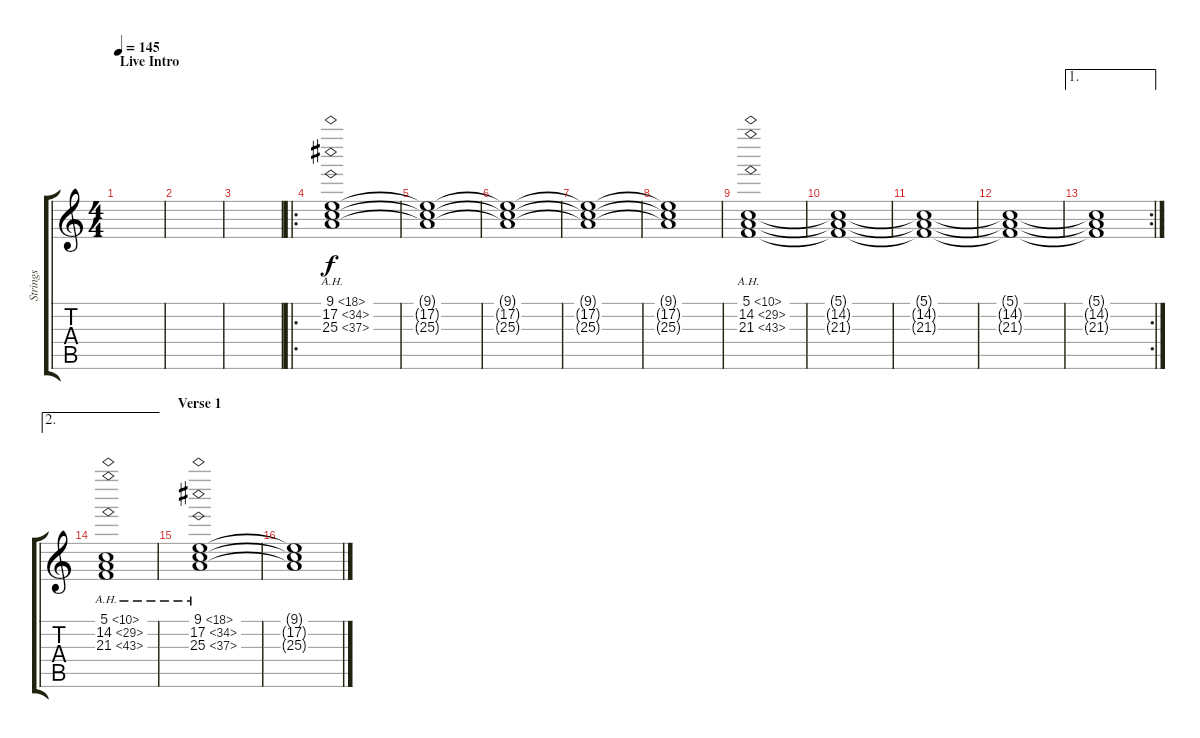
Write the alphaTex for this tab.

\track ("Strings" "Strings") {instrument stringensemble1}
\staff {score tabs}
\tuning (C4 G3 Eb3 Bb2 F2 C2) {hide}
\ts (4 4)
\section ("" "Live Intro")
\tempo 145
\clef g2
\ks c
|
|
|
\ro
(9.1{ah 9} 17.2{ah 17} 25.3{ah 12}).1 |
(9.1{t} 17.2{t} 25.3{t}).1 |
(9.1{t} 17.2{t} 25.3{t}).1 |
(9.1{t} 17.2{t} 25.3{t}).1 |
(9.1{t} 17.2{t} 25.3{t}).1 |
(5.1{ah 5} 14.2{ah 15} 21.3{ah 22}).1 |
(5.1{t} 14.2{t} 21.3{t}).1 |
(5.1{t} 14.2{t} 21.3{t}).1 |
(5.1{t} 14.2{t} 21.3{t}).1 |
\ae 1
\rc 2
(5.1{t} 14.2{t} 21.3{t}).1 |
\ae 2
(5.1{ah 5} 14.2{ah 15} 21.3{ah 22}).1 |
\section ("" "Verse 1")
(9.1{ah 9} 17.2{ah 17} 25.3{ah 12}).1 |
(9.1{t} 17.2{t} 25.3{t}).1
